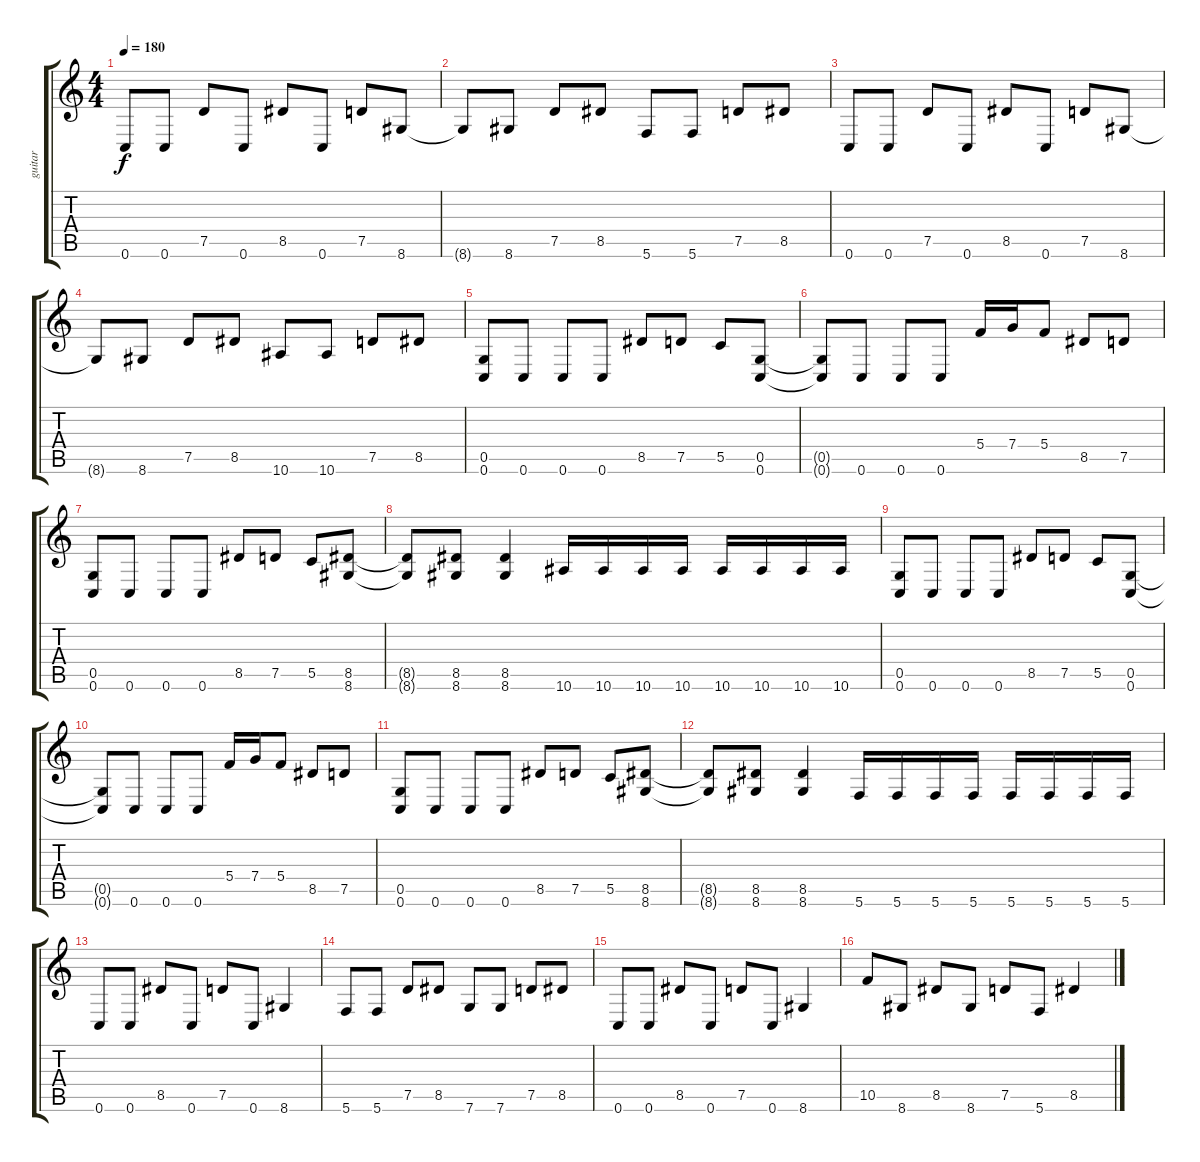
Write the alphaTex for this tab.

\track ("guitar" "guitar") {instrument distortionguitar}
\staff {score tabs}
\tuning (D4 A3 F3 C3 G2 C2) {hide}
\ts (4 4)
\tempo 180
\clef g2
\ks c
0.6.8{dy f} 0.6.8 7.5.8 0.6.8 8.5.8 0.6.8 7.5.8 8.6.8 |
8.6{t}.8 8.6.8 7.5.8 8.5.8 5.6.8 5.6.8 7.5.8 8.5.8 |
0.6.8 0.6.8 7.5.8 0.6.8 8.5.8 0.6.8 7.5.8 8.6.8 |
8.6{t}.8 8.6.8 7.5.8 8.5.8 10.6.8 10.6.8 7.5.8 8.5.8 |
(0.5 0.6).8 0.6.8 0.6.8 0.6.8 8.5.8 7.5.8 5.5.8 (0.5 0.6).8 |
(0.5{t} 0.6{t}).8 0.6.8 0.6.8 0.6.8 5.4.16 7.4.16 5.4.8 8.5.8 7.5.8 |
(0.5 0.6).8 0.6.8 0.6.8 0.6.8 8.5.8 7.5.8 5.5.8 (8.5 8.6).8 |
(8.5{t} 8.6{t}).8 (8.5 8.6).8 (8.5 8.6).4 10.6.16 10.6.16 10.6.16 10.6.16 10.6.16 10.6.16 10.6.16 10.6.16 |
(0.5 0.6).8 0.6.8 0.6.8 0.6.8 8.5.8 7.5.8 5.5.8 (0.5 0.6).8 |
(0.5{t} 0.6{t}).8 0.6.8 0.6.8 0.6.8 5.4.16 7.4.16 5.4.8 8.5.8 7.5.8 |
(0.5 0.6).8 0.6.8 0.6.8 0.6.8 8.5.8 7.5.8 5.5.8 (8.5 8.6).8 |
(8.5{t} 8.6{t}).8 (8.5 8.6).8 (8.5 8.6).4 5.6.16 5.6.16 5.6.16 5.6.16 5.6.16 5.6.16 5.6.16 5.6.16 |
0.6.8 0.6.8 8.5.8 0.6.8 7.5.8 0.6.8 8.6.4 |
5.6.8 5.6.8 7.5.8 8.5.8 7.6.8 7.6.8 7.5.8 8.5.8 |
0.6.8 0.6.8 8.5.8 0.6.8 7.5.8 0.6.8 8.6.4 |
10.5.8 8.6.8 8.5.8 8.6.8 7.5.8 5.6.8 8.5.4
